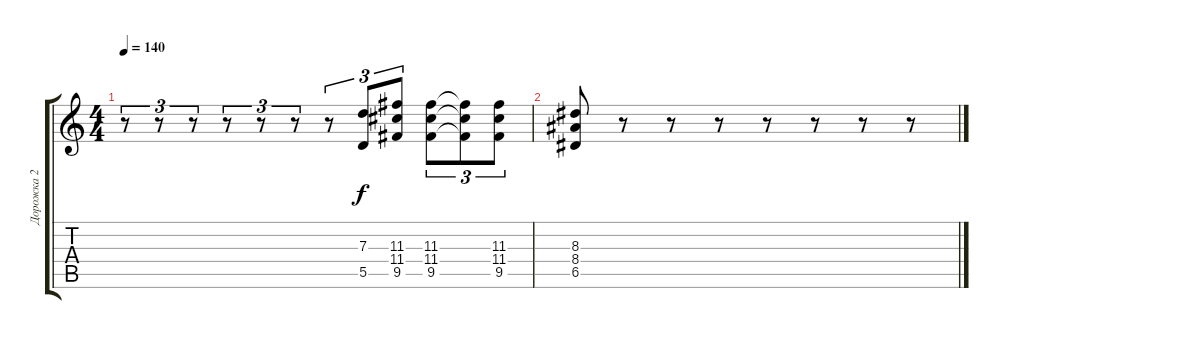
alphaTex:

\track ("Дорожка 2" "Дорожка 2") {instrument acousticguitarsteel}
\staff {score tabs}
\tuning (E4 B3 G3 D3 A2 E2) {hide}
\ts (4 4)
\tempo 140
\clef g2
\ks c
r.8{tu (3 2) dy f} r.8{tu (3 2)} r.8{tu (3 2)} r.8{tu (3 2)} r.8{tu (3 2)} r.8{tu (3 2)} r.8{tu (3 2)} (7.3{t} 5.5{t}).8{tu (3 2)} (11.3 11.4 9.5).8{tu (3 2)} (11.3 11.4 9.5).8{tu (3 2)} (11.3{t} 11.4{t} 9.5{t}).8{tu (3 2)} (11.3 11.4 9.5).8{tu (3 2)} |
(8.3 8.4 6.5).8 r.8 r.8 r.8 r.8 r.8 r.8 r.8
